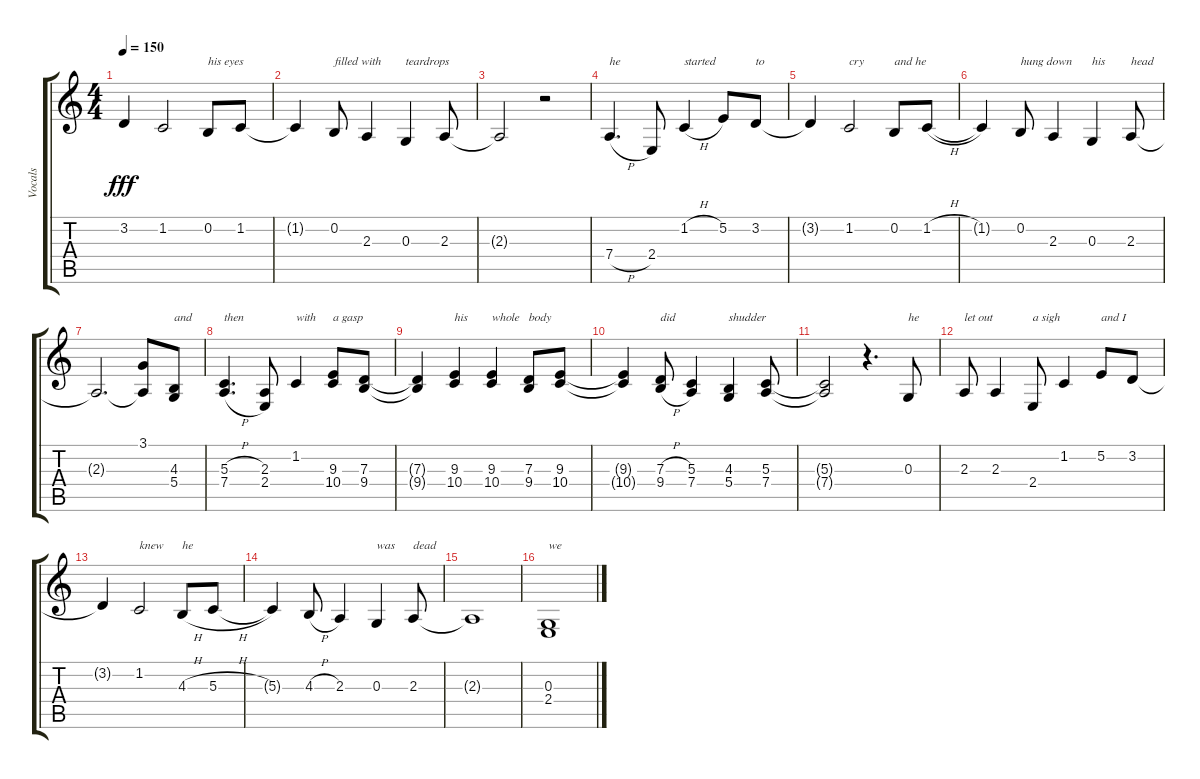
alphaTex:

\track ("Vocals" "Vocals") {instrument flute}
\staff {score tabs}
\tuning (E4 B3 G3 D3 A2 E2) {hide}
\ts (4 4)
\tempo 150
\clef g2
\ks c
3.2{t}.4{dy fff} 1.2.2 0.2.8{txt "his eyes"} 1.2.8 |
1.2{t}.4 0.2.8{txt "filled with"} 2.3.4 0.3.4{txt "teardrops"} 2.3.8 |
2.3{t}.2 r.2 |
7.4{h}.4{d txt "he"} 2.4.8 1.2{h}.4{txt "started"} 5.2.8 3.2.8{txt "to"} |
3.2{t}.4 1.2.2{txt "cry"} 0.2.8{txt "and he"} 1.2{h}.8 |
1.2{t}.4 0.2.8{txt "hung down"} 2.3.4 0.3.4{txt "his"} 2.3.8{txt "head"} |
2.3{t}.2{d} (3.1 2.3{t}).8 (4.3 5.4).8{txt "and"} |
(5.3{h} 7.4{h}).4{d txt "then"} (2.3 2.4).8 1.2.4{txt "with"} (9.3 10.4).8{txt "a gasp"} (7.3 9.4).8 |
(7.3{t} 9.4{t}).4 (9.3 10.4).4{txt "his"} (9.3 10.4).4{txt "whole"} (7.3 9.4).8{txt "body"} (9.3 10.4).8 |
(9.3{t} 10.4{t}).4 (7.3{h} 9.4{h}).8{txt "did"} (5.3 7.4).4 (4.3 5.4).4{txt "shudder"} (5.3 7.4).8 |
(5.3{t} 7.4{t}).2 r.4{d} 0.3.8{txt "he"} |
2.3.8{txt "let out"} 2.3.4 2.4.8{txt "a sigh"} 1.2.4 5.2.8{txt "and I"} 3.2.8 |
3.2{t}.4 1.2.2{txt "knew"} 4.3{h}.8{txt "he"} 5.3{h}.8 |
5.3{t}.4 4.3{h}.8 2.3.4 0.3.4{txt "was"} 2.3.8{txt "dead"} |
2.3{t}.1 |
(0.3 2.4).1{txt "we"}
